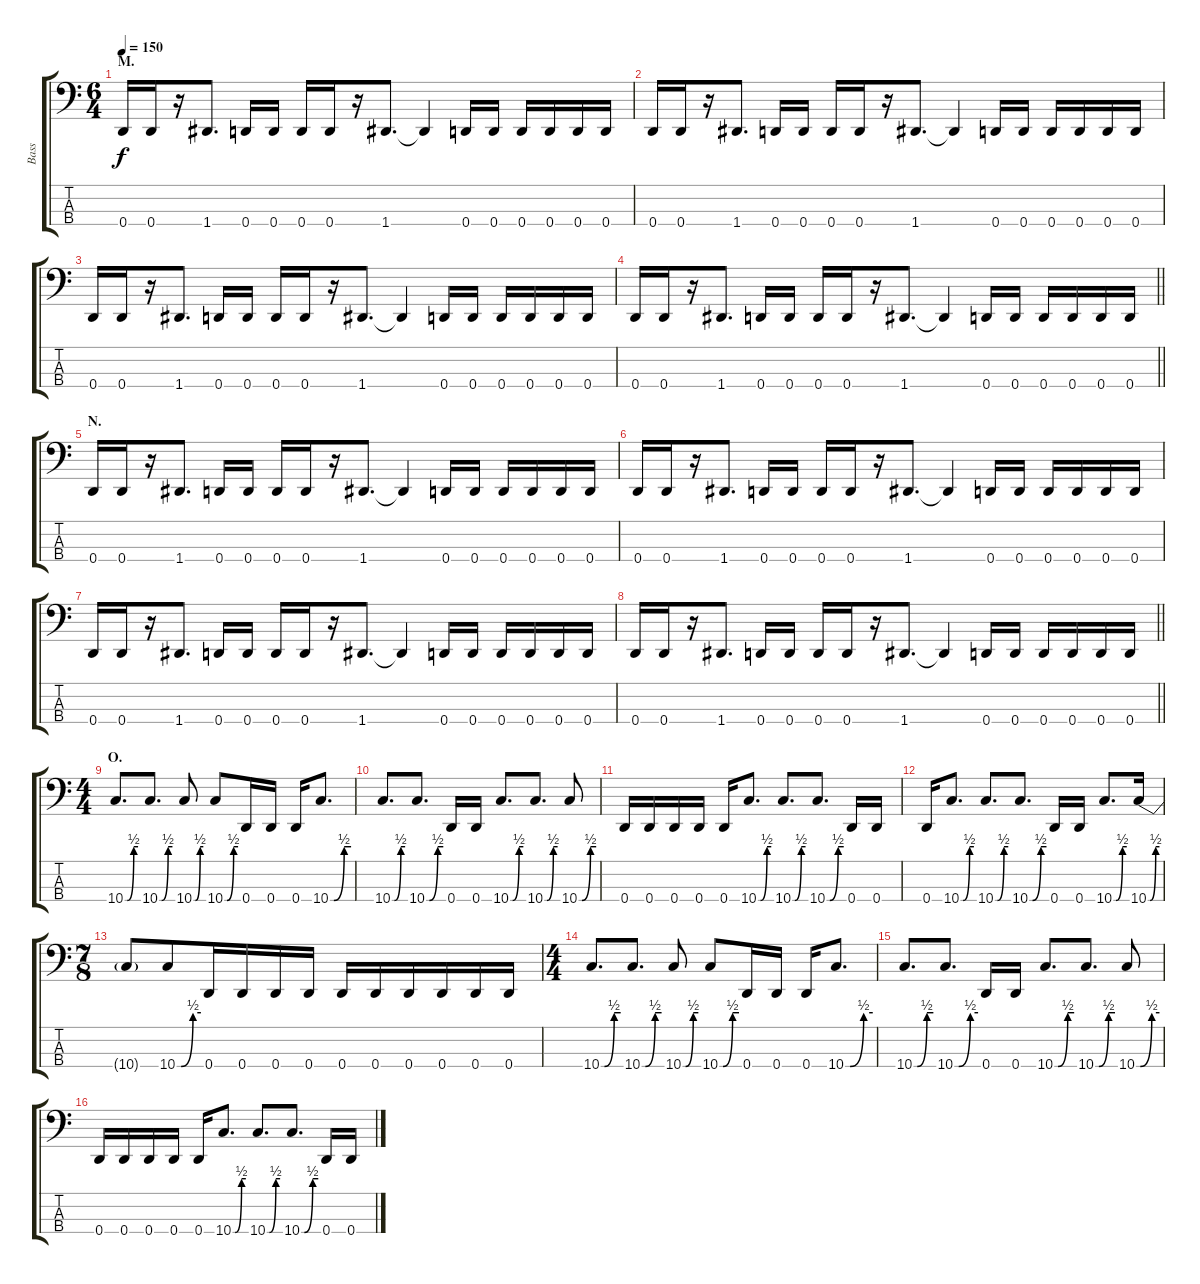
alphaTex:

\track ("Bass" "Bass") {instrument electricbasspick}
\staff {score tabs}
\tuning (G2 D2 A1 D1) {hide}
\ts (6 4)
\section ("" "M.")
\tempo 150
\clef f4
\ks c
0.4.16{dy f} 0.4.16 r.16 1.4.8{d} 0.4.16 0.4.16 0.4.16 0.4.16 r.16 1.4.8{d} 1.4{t}.4 0.4.16 0.4.16 0.4.16 0.4.16 0.4.16 0.4.16 |
0.4.16 0.4.16 r.16 1.4.8{d} 0.4.16 0.4.16 0.4.16 0.4.16 r.16 1.4.8{d} 1.4{t}.4 0.4.16 0.4.16 0.4.16 0.4.16 0.4.16 0.4.16 |
0.4.16 0.4.16 r.16 1.4.8{d} 0.4.16 0.4.16 0.4.16 0.4.16 r.16 1.4.8{d} 1.4{t}.4 0.4.16 0.4.16 0.4.16 0.4.16 0.4.16 0.4.16 |
\barLineRight lightlight
0.4.16 0.4.16 r.16 1.4.8{d} 0.4.16 0.4.16 0.4.16 0.4.16 r.16 1.4.8{d} 1.4{t}.4 0.4.16 0.4.16 0.4.16 0.4.16 0.4.16 0.4.16 |
\section ("" "N.")
0.4.16 0.4.16 r.16 1.4.8{d} 0.4.16 0.4.16 0.4.16 0.4.16 r.16 1.4.8{d} 1.4{t}.4 0.4.16 0.4.16 0.4.16 0.4.16 0.4.16 0.4.16 |
0.4.16 0.4.16 r.16 1.4.8{d} 0.4.16 0.4.16 0.4.16 0.4.16 r.16 1.4.8{d} 1.4{t}.4 0.4.16 0.4.16 0.4.16 0.4.16 0.4.16 0.4.16 |
0.4.16 0.4.16 r.16 1.4.8{d} 0.4.16 0.4.16 0.4.16 0.4.16 r.16 1.4.8{d} 1.4{t}.4 0.4.16 0.4.16 0.4.16 0.4.16 0.4.16 0.4.16 |
\barLineRight lightlight
0.4.16 0.4.16 r.16 1.4.8{d} 0.4.16 0.4.16 0.4.16 0.4.16 r.16 1.4.8{d} 1.4{t}.4 0.4.16 0.4.16 0.4.16 0.4.16 0.4.16 0.4.16 |
\ts (4 4)
\section ("" "O.")
10.4{be (custom 0 0 10 0 40 2 60 2)}.8{d} 10.4{be (custom 0 0 10 0 40 2 60 2)}.8{d} 10.4{be (custom 0 0 10 0 40 2 60 2)}.8 10.4{be (custom 0 0 10 0 40 2 60 2)}.8 0.4.16 0.4.16 0.4.16 10.4{be (custom 0 0 10 0 40 2 60 2)}.8{d} |
10.4{be (custom 0 0 10 0 40 2 60 2)}.8{d} 10.4{be (custom 0 0 10 0 40 2 60 2)}.8{d} 0.4.16 0.4.16 10.4{be (custom 0 0 10 0 40 2 60 2)}.8{d} 10.4{be (custom 0 0 10 0 40 2 60 2)}.8{d} 10.4{be (custom 0 0 10 0 40 2 60 2)}.8 |
0.4.16 0.4.16 0.4.16 0.4.16 0.4.16 10.4{be (custom 0 0 10 0 40 2 60 2)}.8{d} 10.4{be (custom 0 0 10 0 40 2 60 2)}.8{d} 10.4{be (custom 0 0 10 0 40 2 60 2)}.8{d} 0.4.16 0.4.16 |
0.4.16 10.4{be (custom 0 0 10 0 40 2 60 2)}.8{d} 10.4{be (custom 0 0 10 0 40 2 60 2)}.8{d} 10.4{be (custom 0 0 10 0 40 2 60 2)}.8{d} 0.4.16 0.4.16 10.4{be (custom 0 0 10 0 40 2 60 2)}.8{d} 10.4{be (custom 0 0 10 0 40 2 60 2)}.16 |
\ts (7 8)
10.4{t}.8 10.4{be (custom 0 0 10 0 40 2 60 2)}.8 0.4.16 0.4.16 0.4.16 0.4.16 0.4.16 0.4.16 0.4.16 0.4.16 0.4.16 0.4.16 |
\ts (4 4)
10.4{be (custom 0 0 10 0 40 2 60 2)}.8{d} 10.4{be (custom 0 0 10 0 40 2 60 2)}.8{d} 10.4{be (custom 0 0 10 0 40 2 60 2)}.8 10.4{be (custom 0 0 10 0 40 2 60 2)}.8 0.4.16 0.4.16 0.4.16 10.4{be (custom 0 0 10 0 40 2 60 2)}.8{d} |
10.4{be (custom 0 0 10 0 40 2 60 2)}.8{d} 10.4{be (custom 0 0 10 0 40 2 60 2)}.8{d} 0.4.16 0.4.16 10.4{be (custom 0 0 10 0 40 2 60 2)}.8{d} 10.4{be (custom 0 0 10 0 40 2 60 2)}.8{d} 10.4{be (custom 0 0 10 0 40 2 60 2)}.8 |
0.4.16 0.4.16 0.4.16 0.4.16 0.4.16 10.4{be (custom 0 0 10 0 40 2 60 2)}.8{d} 10.4{be (custom 0 0 10 0 40 2 60 2)}.8{d} 10.4{be (custom 0 0 10 0 40 2 60 2)}.8{d} 0.4.16 0.4.16
